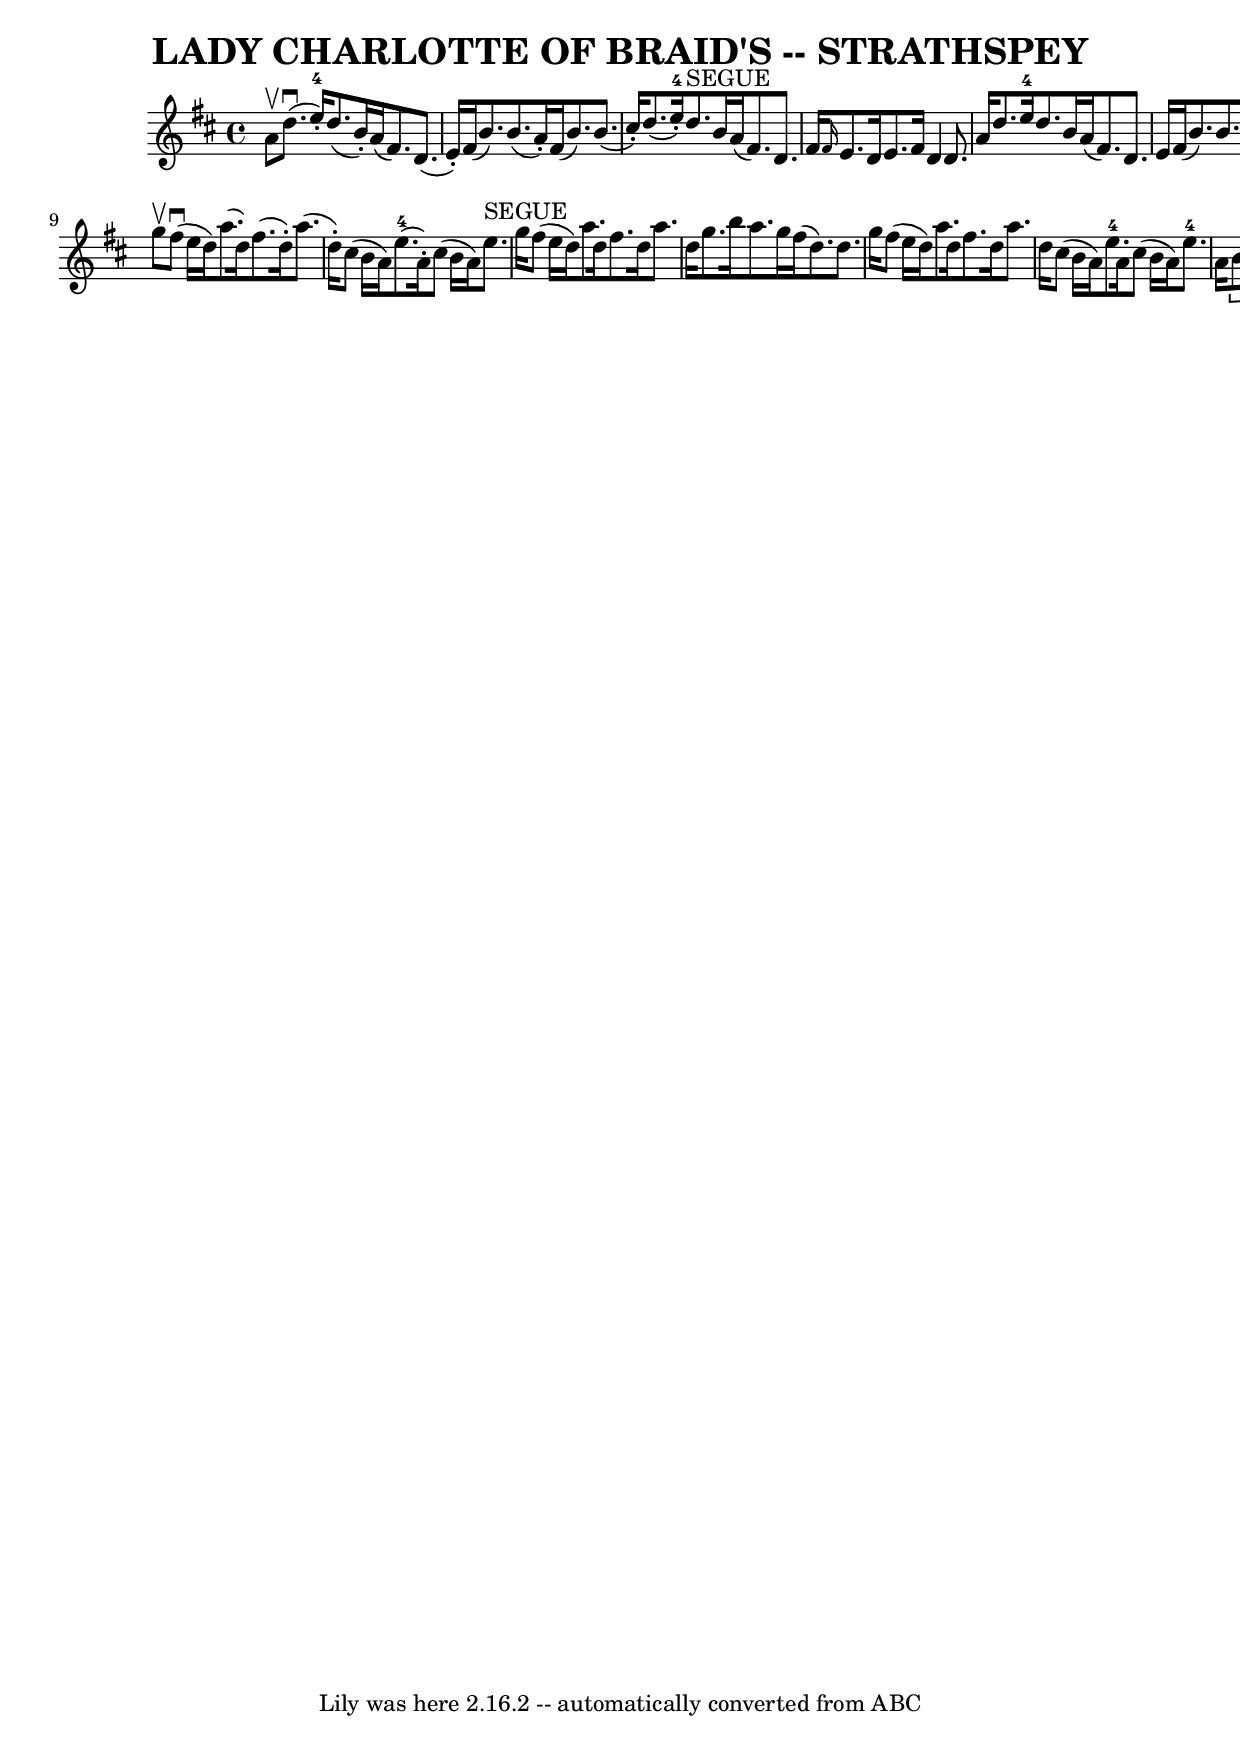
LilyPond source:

\version "2.7.40"
\include "Mammoth.ily"
\header {
	book = "Ryan's Mammoth Collection of Fiddle Tunes"
	crossRefNumber = "1"
	footnotes = ""
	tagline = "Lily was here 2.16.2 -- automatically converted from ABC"
	title = "LADY CHARLOTTE OF BRAID'S -- STRATHSPEY"
}
voicedefault =  {
\set Score.defaultBarType = "empty"

 \override Staff.TimeSignature #'style = #'C
 \time 4/4 % %slurgraces 1
 \key d \major a'8^\upbow   |
 d''8. (^\downbow e''16-4-. 
-) d''8. (b'16 -.) a'16 (fis'8.) d'8. (e'16 -.)   
|
 fis'16 (b'8.) b'8. (a'16 -.) fis'16 (b'8.)   
b'8. (cis''16 -.)   |
 d''8. (e''16-4-.) d''8. 
^"SEGUE" b'16 a'16 (fis'8.) d'8. fis'16    |
 \grace {    
fis'16  } e'8. d'16 e'8. fis'16 d'4 d'8. a'16    |
   
 d''8. e''16-4 d''8. b'16 a'16 (fis'8.) d'8. e'16    
|
 fis'16 (b'8.) b'8. a'16 fis'16 (b'8.) b'8.    
cis''16    |
 d''8. e''16-4 d''8. b'16 a'16 (fis'8.  
-) d'8. fis'16    |
 \grace { fis'16  } e'8. d'16 e'8.    
fis'16 d'4 (d''8)   \bar "|." g''8^\upbow   |
 fis''8 
(^\downbow e''16 d''16) a''8. (d''16) fis''8. (d''16 -.) 
 a''8. (d''16 -.)   |
 cis''8 (b'16 a'16) e''8. 
-4(a'16 -.) cis''8 (b'16 a'16) e''8.^"SEGUE" g''16    
|
 fis''8 (e''16 d''16) a''8. d''16 fis''8. d''16 
 a''8. d''16    |
 g''8. b''16 a''8. g''16 fis''16 (
d''8.) d''8. g''16    |
 fis''8 (e''16 d''16)   
a''8. d''16 fis''8. d''16 a''8. d''16    |
 cis''8 (
b'16 a'16) e''8.-4 a'16 cis''8 (b'16 a'16) e''8. 
-4 a'16    |
     \times 2/3 { b'8 cis''8-3 d''8  }   
\times 2/3 { cis''8 d''8-3 e''8  }   \times 2/3 { cis''8 e''8 
-3 fis''8  }   \times 2/3 { e''8-0 fis''8-3 g''8  }   
|
 fis''8. b''16 a''8. g''16 fis''16 (d''8.) d''8   
 \bar "|."   
}

\score{
    <<

	\context Staff="default"
	{
	    \voicedefault 
	}

    >>
	\layout {
	}
	\midi {}
}
